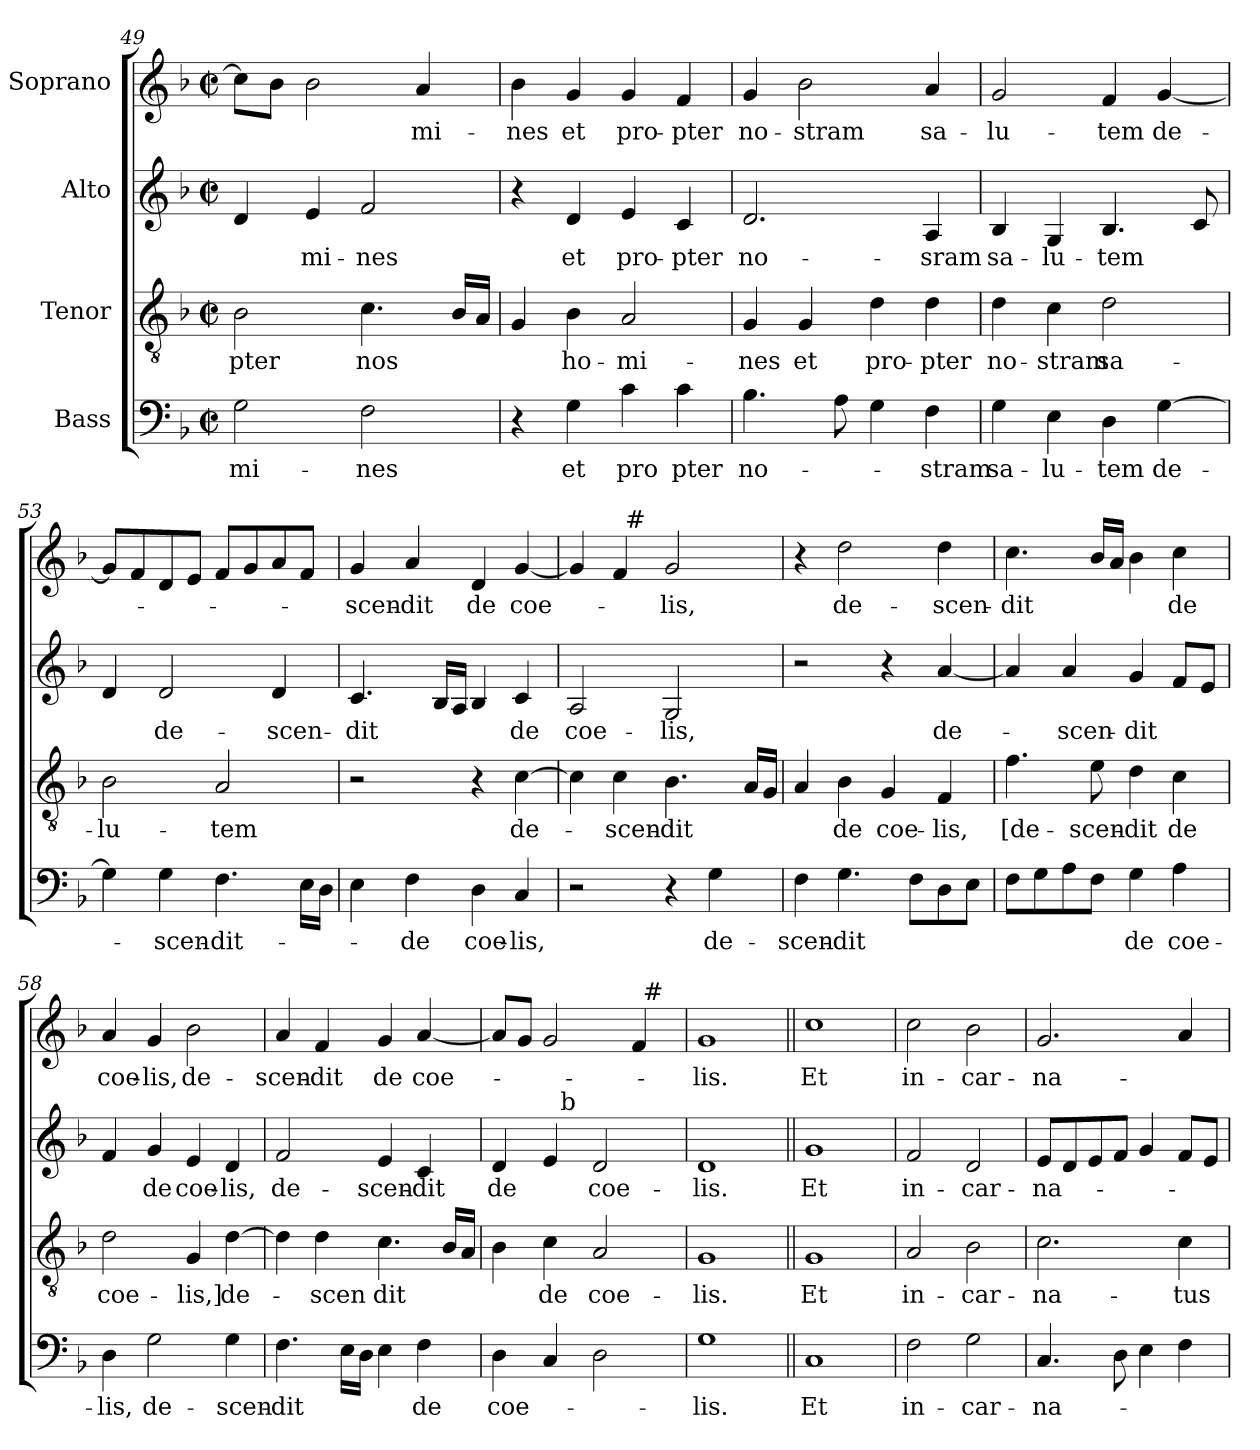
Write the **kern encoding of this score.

**kern	**text	**kern	**text	**kern	**text	**kern	**text
*part4	*part4	*part3	*part3	*part2	*part2	*part1	*part1
*staff4	*staff4	*staff3	*staff3	*staff2	*staff2	*staff1	*staff1
*I"Bass	*	*I"Tenor	*	*I"Alto	*	*I"Soprano	*
*clefF4	*	*clefGv2	*	*clefG2	*	*clefG2	*
*k[b-]	*	*k[b-]	*	*k[b-]	*	*k[b-]	*
*F:	*	*F:	*	*F:	*	*F:	*
*M2/2	*	*M2/2	*	*M2/2	*	*M2/2	*
*met(c|)	*	*met(c|)	*	*met(c|)	*	*met(c|)	*
=49	=49	=49	=49	=49	=49	=49	=49
2G\	-mi-	2B-\	-pter	4d/	.	8cc\L]	.
.	.	.	.	.	.	8b-\J	.
.	.	.	.	4e/	-mi-	2b-\	.
2F\	-nes	4.c\	nos	2f/	-nes	.	.
.	.	.	.	.	.	4a/	-mi-
.	.	16B-/LL	.	.	.	.	.
.	.	16A/JJ	.	.	.	.	.
!!LO:LB:g=z
=50	=50	=50	=50	=50	=50	=50	=50
4r	.	4G/	.	4r	.	4b-\	-nes
4G\	et	4B-\	ho-	4d/	et	4g/	et
4c\	pro	2A/	-mi-	4e/	pro-	4g/	pro-
4c\	pter	.	.	4c/	-pter	4f/	-pter
=51	=51	=51	=51	=51	=51	=51	=51
4.B-\	no-	4G/	-nes	2.d/	no-	4g/	no-
.	.	4G/	et	.	.	2b-\	-stram
8A\	.	.	.	.	.	.	.
4G\	.	4d\	pro-	.	.	.	.
4F\	-stram	4d\	-pter	4A/	-sram	4a/	sa-
=52	=52	=52	=52	=52	=52	=52	=52
4G\	sa-	4d\	no-	4B-/	sa-	2g/	-lu-
4E\	-lu-	4c\	-stram	4G/	-lu-	.	.
4D\	-tem	2d\	sa-	4.B-/	-tem	4f/	-tem
[4G\	de-	.	.	.	.	[4g/	de-
.	.	.	.	8c/	.	.	.
=53	=53	=53	=53	=53	=53	=53	=53
4G\]	.	2B-\	-lu-	4d/	.	8g/L]	.
.	.	.	.	.	.	8f/	.
4G\	-scen-	.	.	2d/	de-	8d/	.
.	.	.	.	.	.	8e/J	.
4.F\	-dit-	2A/	-tem	.	.	8f/L	.
.	.	.	.	.	.	8g/	.
.	.	.	.	4d/	-scen-	8a/	.
16E\LL	.	.	.	.	.	8f/J	.
16D\JJ	.	.	.	.	.	.	.
=54	=54	=54	=54	=54	=54	=54	=54
4E\	.	2r	.	4.c/	-dit	4g/	-scen-
4F\	-de	.	.	.	.	4a/	-dit
.	.	.	.	16B-/LL	.	.	.
.	.	.	.	16A/JJ	.	.	.
4D\	coe-	4r	.	4B-/	.	4d/	de
4C/	-lis,	[4c\	de-	4c/	de	[4g/	coe-
=55	=55	=55	=55	=55	=55	=55	=55
*	*	*	*	*	*	*^	*
2r	.	4c\]	.	2A/	coe-	4g/]	4ryy	.
.	.	4c\	-scen-	.	.	4f/	32ryy	.
!	!	!	!	!	!	!	!LO:TX:a:t=#	!
.	.	.	.	.	.	.	2ryy	.
4r	.	4.B-\	-dit	2G/	-lis,	2g/	.	-lis,
4G\	de-	.	.	.	.	.	.	.
.	.	.	.	.	.	.	8..ryy	.
.	.	16A/LL	.	.	.	.	.	.
.	.	16G/JJ	.	.	.	.	.	.
*	*	*	*	*	*	*v	*v	*
!!LO:PB:g=z
=56	=56	=56	=56	=56	=56	=56	=56
4F\	-scen-	4A/	.	2r	.	4r	.
4.G\	-dit	4B-\	de	.	.	2dd\	de-
.	.	4G/	coe-	4r	.	.	.
8F\L	.	.	.	.	.	.	.
8D\	.	4F/	-lis,	[4a/	de-	4dd\	-scen-
8E\J	.	.	.	.	.	.	.
=57	=57	=57	=57	=57	=57	=57	=57
8F\L	.	4.f\	[de-	4a/]	.	4.cc\	-dit
8G\	.	.	.	.	.	.	.
8A\	.	.	.	4a/	-scen-	.	.
8F\J	.	8e\	-scen-	.	.	16b-/LL	.
.	.	.	.	.	.	16a/JJ	.
4G\	de	4d\	-dit	4g/	-dit	4b-\	.
4A\	coe-	4c\	de	8f/L	.	4cc\	de
.	.	.	.	8e/J	.	.	.
=58	=58	=58	=58	=58	=58	=58	=58
4D\	-lis,	2d\	coe-	4f/	.	4a/	coe-
2G\	de-	.	.	4g/	de	4g/	-lis,
.	.	4G/	-lis,]	4e/	coe-	2b-\	de-
4G\	-scen-	[4d\	de-	4d/	-lis,	.	.
=59	=59	=59	=59	=59	=59	=59	=59
4.F\	-dit	4d\]	.	2f/	de-	4a/	-scen-
.	.	4d\	-scen	.	.	4f/	-dit
16E\LL	.	.	.	.	.	.	.
16D\JJ	.	.	.	.	.	.	.
4E\	.	4.c\	dit	4e/	-scen-	4g/	de
4F\	de	.	.	4c/	-dit	[4a/	coe-
.	.	16B-/LL	.	.	.	.	.
.	.	16A/JJ	.	.	.	.	.
=60	=60	=60	=60	=60	=60	=60	=60
*	*	*	*	*^	*	*^	*
4D\	coe-	4B-\	.	4d/	4ryy	de	8a/L]	2ryy	.
.	.	.	.	.	.	.	8g/J	.	.
4C/	.	4c\	de	4e/	16ryy	.	2g/	.	.
!	!	!	!	!	!LO:TX:a:t=b	!	!	!	!
.	.	.	.	.	2ryy	.	.	.	.
2D\	.	2A/	coe-	2d/	.	coe-	.	4ryy	.
.	.	.	.	.	.	.	4f/	32ryy	.
!	!	!	!	!	!	!	!	!LO:TX:a:t=#	!
.	.	.	.	.	.	.	.	8..ryy	.
.	.	.	.	.	8.ryy	.	.	.	.
*	*	*	*	*v	*v	*	*	*	*
*	*	*	*	*	*	*v	*v	*
=61	=61	=61	=61	=61	=61	=61	=61
1G	-lis.	1G	-lis.	1d	-lis.	1g	-lis.
!!LO:LB:g=z
=62||	=62||	=62||	=62||	=62||	=62||	=62||	=62||
1C	Et	1G	Et	1g	Et	1cc	Et
=63	=63	=63	=63	=63	=63	=63	=63
2F\	in-	2A/	in-	2f/	in-	2cc\	in-
2G\	-car-	2B-\	-car-	2d/	-car-	2b-\	-car-
=64	=64	=64	=64	=64	=64	=64	=64
4.C/	-na-	2.c\	-na-	8e/L	-na-	2.g/	-na-
.	.	.	.	8d/	.	.	.
.	.	.	.	8e/	.	.	.
8D\	.	.	.	8f/J	.	.	.
4E\	.	.	.	4g/	.	.	.
4F\	.	4c\	-tus	8f/L	.	4a/	.
.	.	.	.	8e/J	.	.	.
=	=	=	=	=	=	=	=
*-	*-	*-	*-	*-	*-	*-	*-
